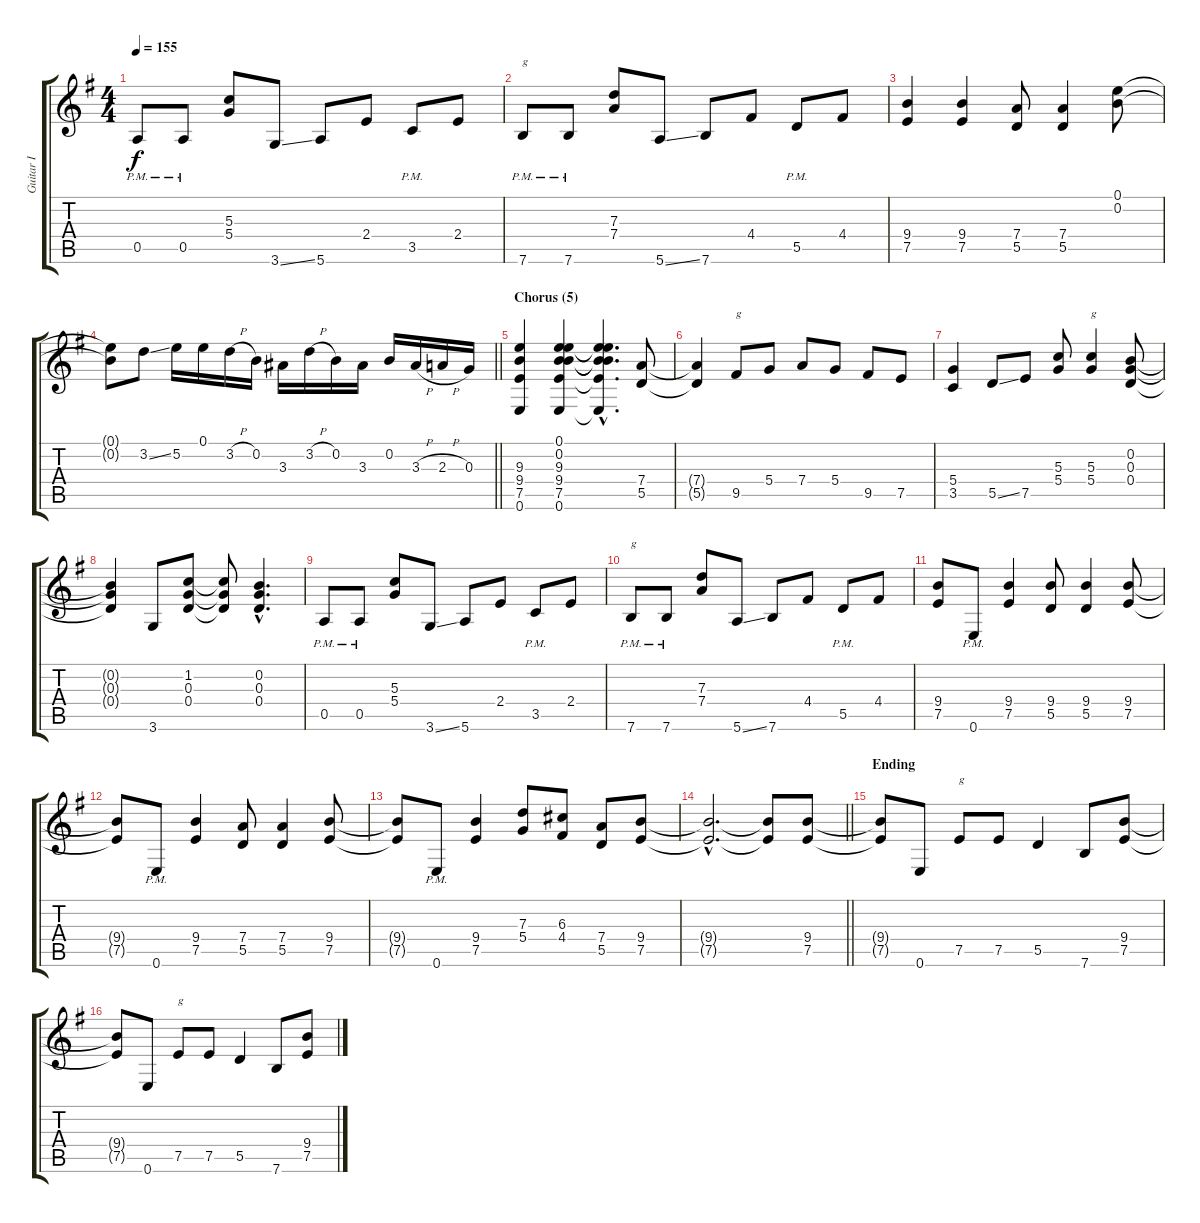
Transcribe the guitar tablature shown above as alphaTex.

\track ("Guitar I" "Guitar I") {instrument distortionguitar}
\staff {score tabs}
\tuning (E4 B3 G3 D3 A2 E2) {hide}
\ts (4 4)
\tempo 155
\clef g2
\ks eminor
0.5{pm}.8{dy f} 0.5{pm}.8 (5.3 5.4).8 3.6{ss}.8 5.6.8 2.4.8 3.5{pm}.8 2.4.8 |
7.6{pm}.8{txt "g"} 7.6{pm}.8 (7.3 7.4).8 5.6{ss}.8 7.6.8 4.4.8 5.5{pm}.8 4.4.8 |
(9.4 7.5).4 (9.4 7.5).4 (7.4 5.5).8 (7.4 5.5).4 (0.1 0.2).8 |
\barLineRight lightlight
(0.1{t} 0.2{t}).8 3.2{ss}.8 5.2.16 0.1.16 3.2{h}.16 0.2.16 3.3.16 3.2{h}.16 0.2.16 3.3.16 0.2.16 3.3{h}.16 2.3{h}.16 0.3.16 |
\section ("" "Chorus (5)")
(9.3 9.4 7.5 0.6).4 (0.1 0.2 9.3 9.4 7.5 0.6).4 (0.1{hac t} 0.2{hac t} 9.3{hac t} 9.4{hac t} 7.5{hac t} 0.6{hac t}).4{d} (7.4 5.5).8 |
(7.4{t} 5.5{t}).4 9.5.8{txt "g"} 5.4.8 7.4.8 5.4.8 9.5.8 7.5.8 |
(5.4 3.5).4 5.5{ss}.8 7.5.8 (5.3 5.4).8 (5.3 5.4).4{txt "g"} (0.2 0.3 0.4).8 |
(0.2{t} 0.3{t} 0.4{t}).4 3.6.8 (1.2 0.3 0.4).8 (1.2{t} 0.3{t} 0.4{t}).8 (0.2{hac} 0.3{hac} 0.4{hac}).4{d} |
0.5{pm}.8 0.5{pm}.8 (5.3 5.4).8 3.6{ss}.8 5.6.8 2.4.8 3.5{pm}.8 2.4.8 |
7.6{pm}.8{txt "g"} 7.6{pm}.8 (7.3 7.4).8 5.6{ss}.8 7.6.8 4.4.8 5.5{pm}.8 4.4.8 |
(9.4 7.5).8 0.6{pm}.8 (9.4 7.5).4 (9.4 5.5).8 (9.4 5.5).4 (9.4 7.5).8 |
(9.4{t} 7.5{t}).8 0.6{pm}.8 (9.4 7.5).4 (7.4 5.5).8 (7.4 5.5).4 (9.4 7.5).8 |
(9.4{t} 7.5{t}).8 0.6{pm}.8 (9.4 7.5).4 (7.3 5.4).8 (6.3 4.4).8 (7.4 5.5).8 (9.4 7.5).8 |
\barLineRight lightlight
(9.4{hac t} 7.5{hac t}).2{d} (9.4{t} 7.5{t}).8 (9.4 7.5).8 |
\section ("" "Ending")
(9.4{t} 7.5{t}).8 0.6.8 7.5.8{txt "g"} 7.5.8 5.5.4 7.6.8 (9.4 7.5).8 |
(9.4{t} 7.5{t}).8 0.6.8 7.5.8{txt "g"} 7.5.8 5.5.4 7.6.8 (9.4 7.5).8
